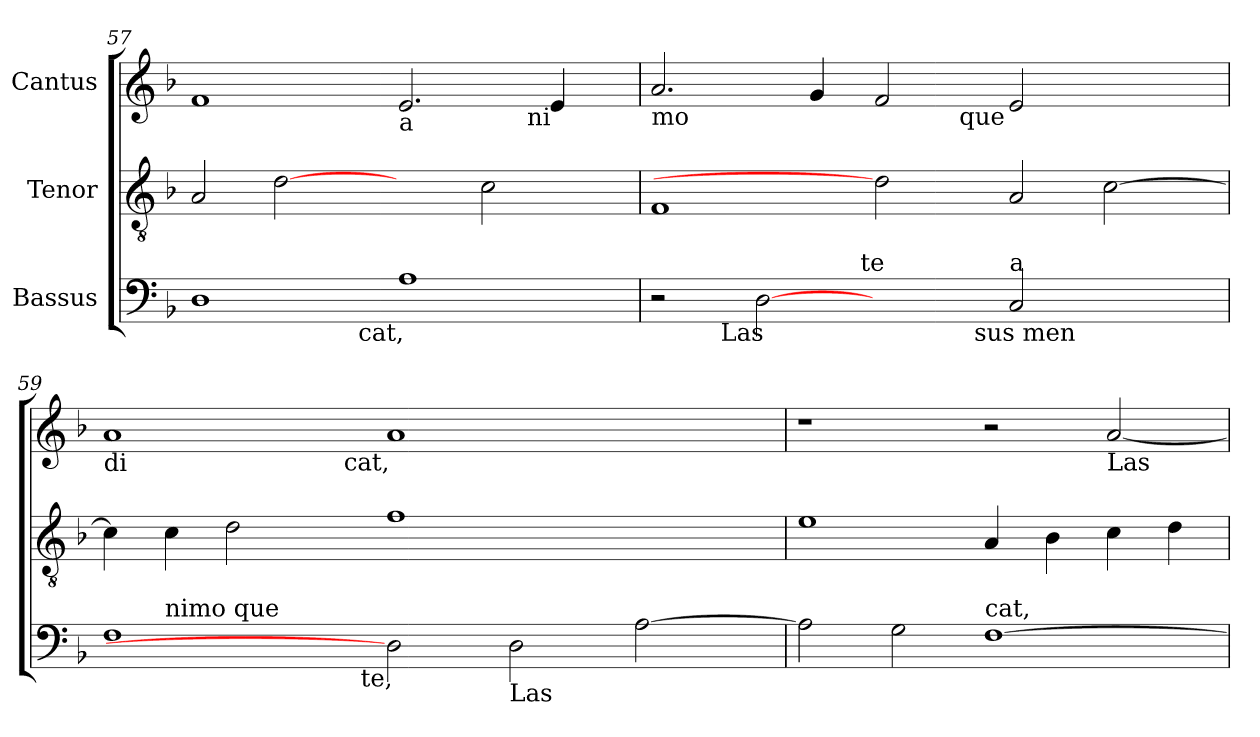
**kern	**kern	**kern
*part3	*part2	*part1
*staff3	*staff2	*staff1
*I"Bassus	*I"Tenor	*I"Cantus
*clefF4	*clefGv2	*clefG2
*ITrd7c12	*	*
*k[b-]	*k[b-]	*k[b-]
*F:	*F:	*F:
=57	=57	=57
!	!	!LO:TX:b:t=te
!LO:TX:b:t=di	!	!
*^	*	*^
1DD	2ryy	2A/	1f	1ryy
.	4ryy	[2d	.	.
.	16.ryy	.	.	.
!	!LO:TX:b:t=cat,	!	!	!
.	1ryy	.	.	.
!	!	!	!LO:TX:b:t=a	!
1AA	.	2ryy	2.e/	2ryy
.	.	2c\	.	8.ryy
!	!	!	!	!LO:TX:b:t=ni
.	.	.	.	4ryy
.	.	.	4e/	.
.	8ryy	.	.	.
.	.	.	.	16ryy
.	32ryy	.	.	.
=58	=58	=58	=58	=58
!	!	!	!LO:TX:b:t=mo	!
*	*^	*	*	*
2r	4.ryy	2ryy	1F	2.a/	1ryy
!	!LO:TX:b:t=Las	!	!	!	!
.	1ryy	.	.	.	.
[2DD	.	4...ryy	.	.	.
.	.	.	.	4g/	.
!	!	!LO:TX:a:t=te	!	!	!
.	.	1ryy	.	.	.
4.ryy	.	.	2d]	2f/	4ryy
.	.	.	.	.	16.ryy
!	!	!	!	!	!LO:TX:b:t=que
.	.	.	.	.	1ryy
!LO:TX:b:t=sus men	!	!	!	!	!
8ryy	1ryy	.	.	.	.
!LO:TX:a:t=a	!	!	!	!	!
2CC/	.	.	2A/	2e/	.
.	.	2ryy	.	.	.
2ryy	.	.	[>2c\	2ryy	.
.	.	.	.	.	8ryy
.	8ryy	.	.	.	.
.	.	32ryy	.	.	32ryy
=59	=59	=59	=59	=59	=59
!	!	!	!	!LO:TX:b:t=di	!
1FF	4ryy	2...ryy	4c\]	1a	2ryy
!	!LO:TX:a:t=nimo que	!	!	!	!
.	1ryy	.	4c\	.	.
.	.	.	2d\	.	4ryy
.	.	.	.	.	8ryy
.	.	.	.	.	32ryy
!	!	!	!	!	!LO:TX:b:t=cat,
.	.	.	.	.	1ryy
!	!	!LO:TX:b:t=te,	!	!	!
.	.	1ryy	.	.	.
2DD]	.	.	1f	1a	.
.	1ryy	.	.	.	.
!LO:TX:b:t=Las	!	!	!	!	!
2DD\	.	.	.	.	.
.	.	.	.	.	2ryy
.	.	2ryy	.	.	.
[<2AA\	.	.	2ryy	2ryy	.
.	4ryy	.	.	.	.
.	.	.	.	.	16.ryy
.	.	16ryy	.	.	.
!!LO:LB:g=z
=60	=60	=60	=60	=60	=60
!LO:TX:a:t=di	!	!	!	!	!
*v	*v	*v	*	*v	*v
2AA\]	1e	1r
2GG\	.	.
!LO:TX:a:t=cat,	!	!
[>1FF	4A/	2r
.	4B-\	.
!	!	!LO:TX:b:t=Las
.	4c\	[<2a/
.	4d\	.
=	=	=
*-	*-	*-
